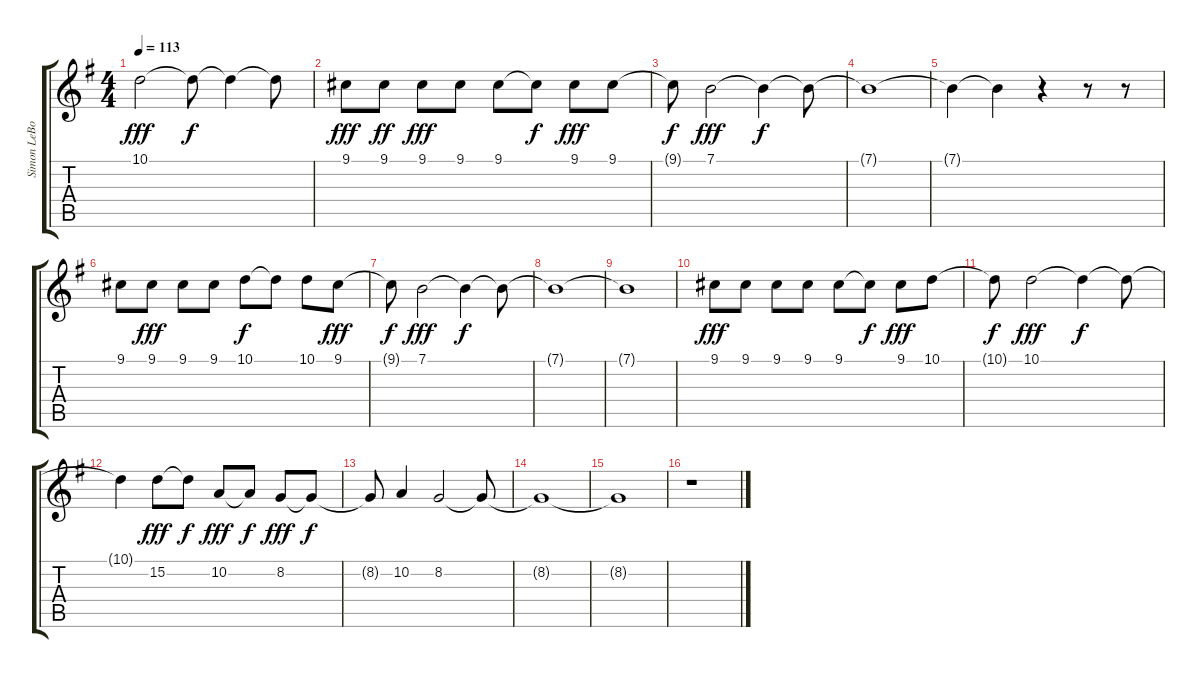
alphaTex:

\track ("Simon LeBon" "Simon LeBo") {instrument altosax}
\staff {score tabs}
\tuning (E4 B3 G3 D3 A2 E2) {hide}
\ts (4 4)
\tempo 113
\clef g2
\ks g
10.1.2{dy fff} 10.1{t}.8{dy f} 10.1{t}.4 10.1{t}.8 |
9.1.8{dy fff} 9.1.8{dy ff} 9.1.8{dy fff} 9.1.8 9.1.8 9.1{t}.8{dy f} 9.1.8{dy fff} 9.1.8 |
9.1{t}.8{dy f} 7.1.2{dy fff} 7.1{t}.4{dy f} 7.1{t}.8 |
7.1{t}.1 |
7.1{t}.4 7.1{t}.4 r.4 r.8 r.8 |
9.1.8 9.1.8{dy fff} 9.1.8 9.1.8 10.1.8{dy f} 10.1{t}.8 10.1.8 9.1.8{dy fff} |
9.1{t}.8{dy f} 7.1.2{dy fff} 7.1{t}.4{dy f} 7.1{t}.8 |
7.1{t}.1 |
7.1{t}.1 |
9.1.8{dy fff} 9.1.8 9.1.8 9.1.8 9.1.8 9.1{t}.8{dy f} 9.1.8{dy fff} 10.1.8 |
10.1{t}.8{dy f} 10.1.2{dy fff} 10.1{t}.4{dy f} 10.1{t}.8 |
10.1{t}.4 15.2.8{dy fff} 15.2{t}.8{dy f} 10.2.8{dy fff} 10.2{t}.8{dy f} 8.2.8{dy fff} 8.2{t}.8{dy f} |
8.2{t}.8 10.2.4 8.2.2 8.2{t}.8 |
8.2{t}.1 |
8.2{t}.1 |
r.1
